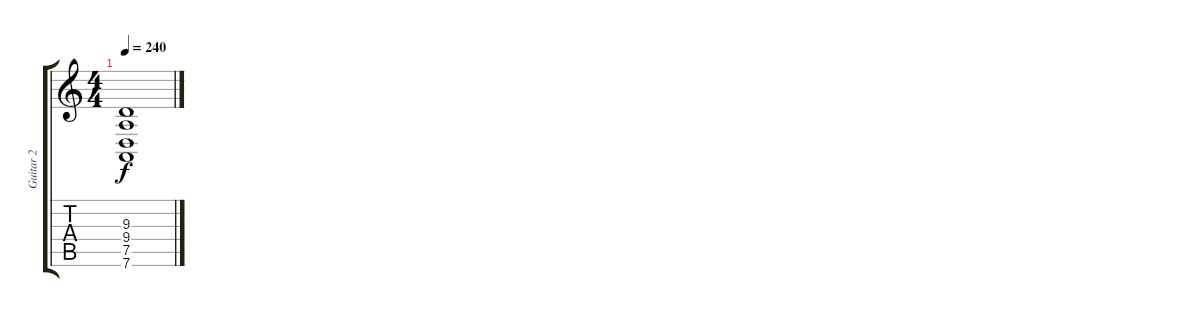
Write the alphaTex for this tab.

\track ("Guitar 2" "Guitar 2") {instrument electricgrandpiano}
\staff {score tabs}
\tuning (D4 A3 F3 C3 G2 D2) {hide}
\ts (4 4)
\tempo 240
\clef g2
\ks c
(9.3{t} 9.4{t} 7.5{t} 7.6{t}).1{dy f}
